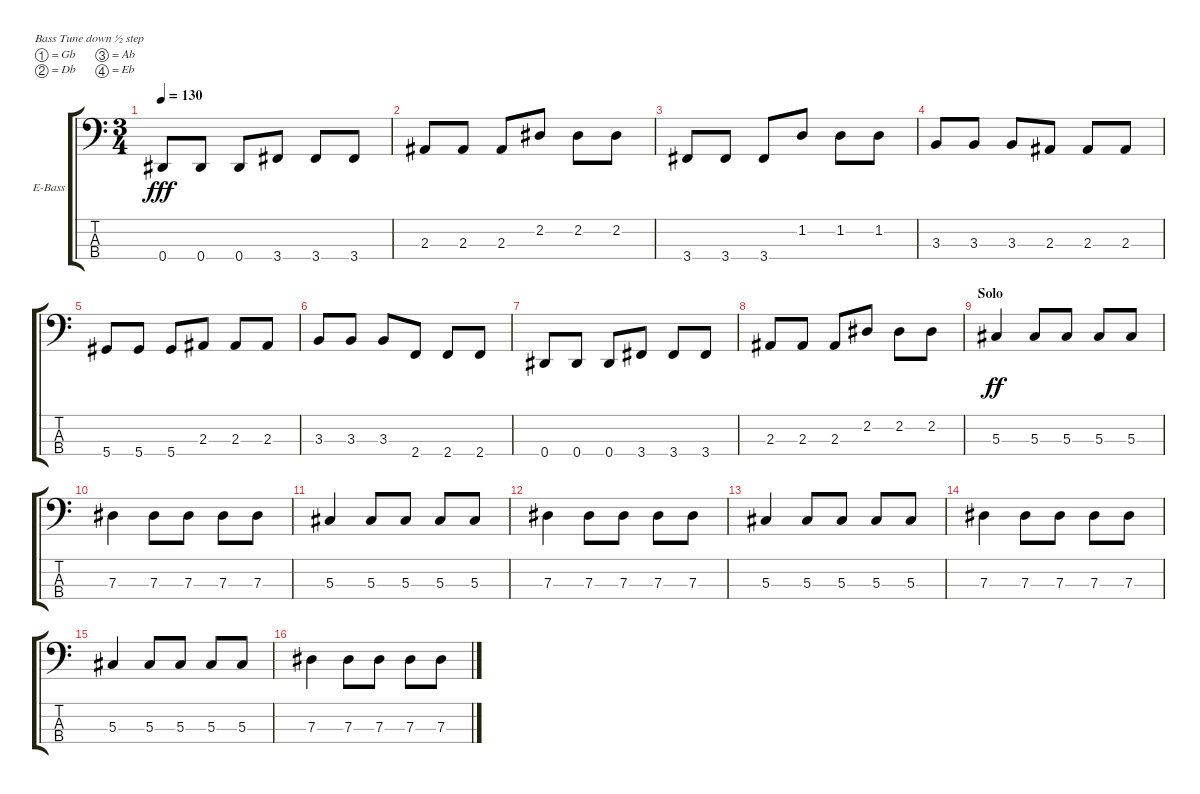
\defaultSystemsLayout 4
\bracketExtendMode groupsimilarinstruments
\firstSystemTrackNameOrientation horizontal
\otherSystemsTrackNameOrientation horizontal
\track ("Electric Bass" "E-Bass") {instrument electricbassfinger}
\staff {score tabs}
\tuning (Gb2 Db2 Ab1 Eb1)
\ts (3 4)
\tempo 130
\clef f4
\ks c
0.4.8{dy fff} 0.4.8 0.4.8 3.4.8 3.4.8 3.4.8 |
2.3.8 2.3.8 2.3.8 2.2.8 2.2.8 2.2.8 |
3.4.8 3.4.8 3.4.8 1.2.8 1.2.8 1.2.8 |
3.3.8 3.3.8 3.3.8 2.3.8 2.3.8 2.3.8 |
5.4.8 5.4.8 5.4.8 2.3.8 2.3.8 2.3.8 |
3.3.8 3.3.8 3.3.8 2.4.8 2.4.8 2.4.8 |
0.4.8 0.4.8 0.4.8 3.4.8 3.4.8 3.4.8 |
2.3.8 2.3.8 2.3.8 2.2.8 2.2.8 2.2.8 |
\section ("" "Solo")
5.3.4{dy ff} 5.3.8 5.3.8 5.3.8 5.3.8 |
7.3.4 7.3.8 7.3.8 7.3.8 7.3.8 |
5.3.4 5.3.8 5.3.8 5.3.8 5.3.8 |
7.3.4 7.3.8 7.3.8 7.3.8 7.3.8 |
5.3.4 5.3.8 5.3.8 5.3.8 5.3.8 |
7.3.4 7.3.8 7.3.8 7.3.8 7.3.8 |
5.3.4 5.3.8 5.3.8 5.3.8 5.3.8 |
7.3.4 7.3.8 7.3.8 7.3.8 7.3.8
